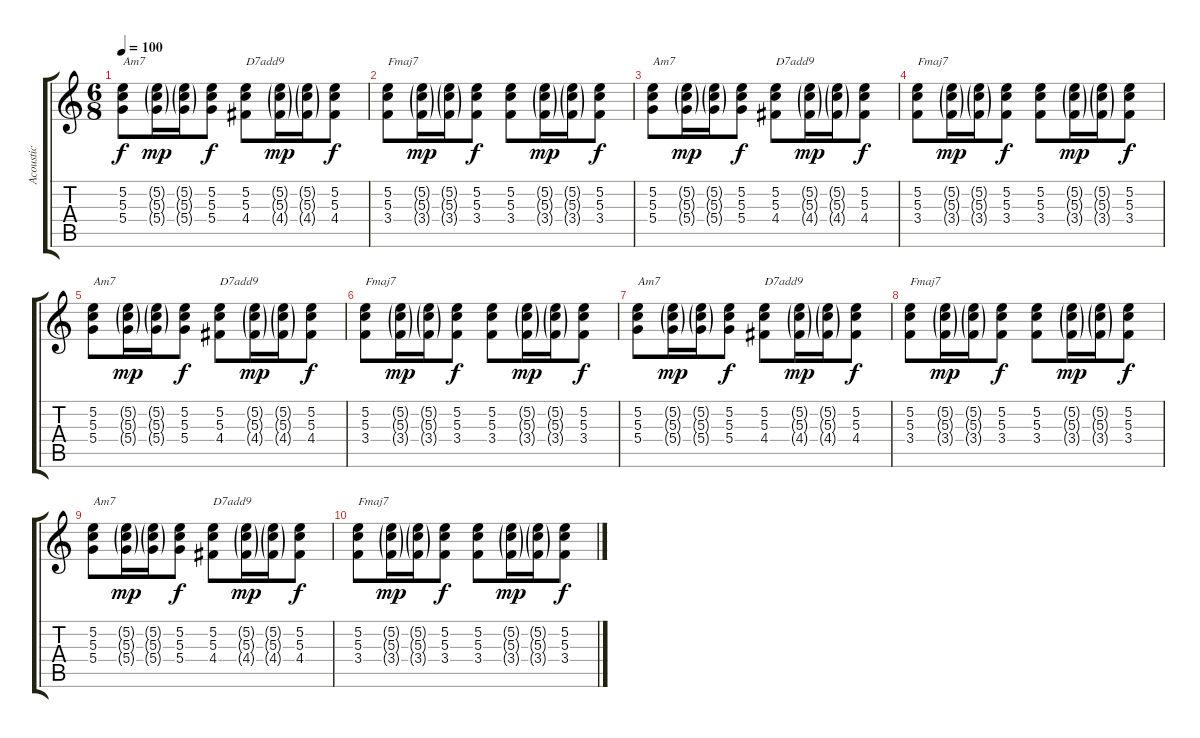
\track ("Acoustic" "Acoustic") {instrument acousticguitarsteel}
\staff {score tabs}
\tuning (E4 B3 G3 D3 A2 E2) {hide}
\ts (6 8)
\tempo 100
\clef g2
\ks c
(5.2 5.3 5.4).8{txt "Am7" dy f} (5.2{g} 5.3{g} 5.4{g}).16{dy mp} (5.2{g} 5.3{g} 5.4{g}).16 (5.2 5.3 5.4).8{dy f} (5.2 5.3 4.4).8{txt "D7add9"} (5.2{g} 5.3{g} 4.4{g}).16{dy mp} (5.2{g} 5.3{g} 4.4{g}).16 (5.2 5.3 4.4).8{dy f} |
(5.2 5.3 3.4).8{txt "Fmaj7"} (5.2{g} 5.3{g} 3.4{g}).16{dy mp} (5.2{g} 5.3{g} 3.4{g}).16 (5.2 5.3 3.4).8{dy f} (5.2 5.3 3.4).8 (5.2{g} 5.3{g} 3.4{g}).16{dy mp} (5.2{g} 5.3{g} 3.4{g}).16 (5.2 5.3 3.4).8{dy f} |
(5.2 5.3 5.4).8{txt "Am7"} (5.2{g} 5.3{g} 5.4{g}).16{dy mp} (5.2{g} 5.3{g} 5.4{g}).16 (5.2 5.3 5.4).8{dy f} (5.2 5.3 4.4).8{txt "D7add9"} (5.2{g} 5.3{g} 4.4{g}).16{dy mp} (5.2{g} 5.3{g} 4.4{g}).16 (5.2 5.3 4.4).8{dy f} |
(5.2 5.3 3.4).8{txt "Fmaj7"} (5.2{g} 5.3{g} 3.4{g}).16{dy mp} (5.2{g} 5.3{g} 3.4{g}).16 (5.2 5.3 3.4).8{dy f} (5.2 5.3 3.4).8 (5.2{g} 5.3{g} 3.4{g}).16{dy mp} (5.2{g} 5.3{g} 3.4{g}).16 (5.2 5.3 3.4).8{dy f} |
(5.2 5.3 5.4).8{txt "Am7"} (5.2{g} 5.3{g} 5.4{g}).16{dy mp} (5.2{g} 5.3{g} 5.4{g}).16 (5.2 5.3 5.4).8{dy f} (5.2 5.3 4.4).8{txt "D7add9"} (5.2{g} 5.3{g} 4.4{g}).16{dy mp} (5.2{g} 5.3{g} 4.4{g}).16 (5.2 5.3 4.4).8{dy f} |
(5.2 5.3 3.4).8{txt "Fmaj7"} (5.2{g} 5.3{g} 3.4{g}).16{dy mp} (5.2{g} 5.3{g} 3.4{g}).16 (5.2 5.3 3.4).8{dy f} (5.2 5.3 3.4).8 (5.2{g} 5.3{g} 3.4{g}).16{dy mp} (5.2{g} 5.3{g} 3.4{g}).16 (5.2 5.3 3.4).8{dy f} |
(5.2 5.3 5.4).8{txt "Am7"} (5.2{g} 5.3{g} 5.4{g}).16{dy mp} (5.2{g} 5.3{g} 5.4{g}).16 (5.2 5.3 5.4).8{dy f} (5.2 5.3 4.4).8{txt "D7add9"} (5.2{g} 5.3{g} 4.4{g}).16{dy mp} (5.2{g} 5.3{g} 4.4{g}).16 (5.2 5.3 4.4).8{dy f} |
(5.2 5.3 3.4).8{txt "Fmaj7"} (5.2{g} 5.3{g} 3.4{g}).16{dy mp} (5.2{g} 5.3{g} 3.4{g}).16 (5.2 5.3 3.4).8{dy f} (5.2 5.3 3.4).8 (5.2{g} 5.3{g} 3.4{g}).16{dy mp} (5.2{g} 5.3{g} 3.4{g}).16 (5.2 5.3 3.4).8{dy f} |
(5.2 5.3 5.4).8{txt "Am7"} (5.2{g} 5.3{g} 5.4{g}).16{dy mp} (5.2{g} 5.3{g} 5.4{g}).16 (5.2 5.3 5.4).8{dy f} (5.2 5.3 4.4).8{txt "D7add9"} (5.2{g} 5.3{g} 4.4{g}).16{dy mp} (5.2{g} 5.3{g} 4.4{g}).16 (5.2 5.3 4.4).8{dy f} |
(5.2 5.3 3.4).8{txt "Fmaj7"} (5.2{g} 5.3{g} 3.4{g}).16{dy mp} (5.2{g} 5.3{g} 3.4{g}).16 (5.2 5.3 3.4).8{dy f} (5.2 5.3 3.4).8 (5.2{g} 5.3{g} 3.4{g}).16{dy mp} (5.2{g} 5.3{g} 3.4{g}).16 (5.2 5.3 3.4).8{dy f}
